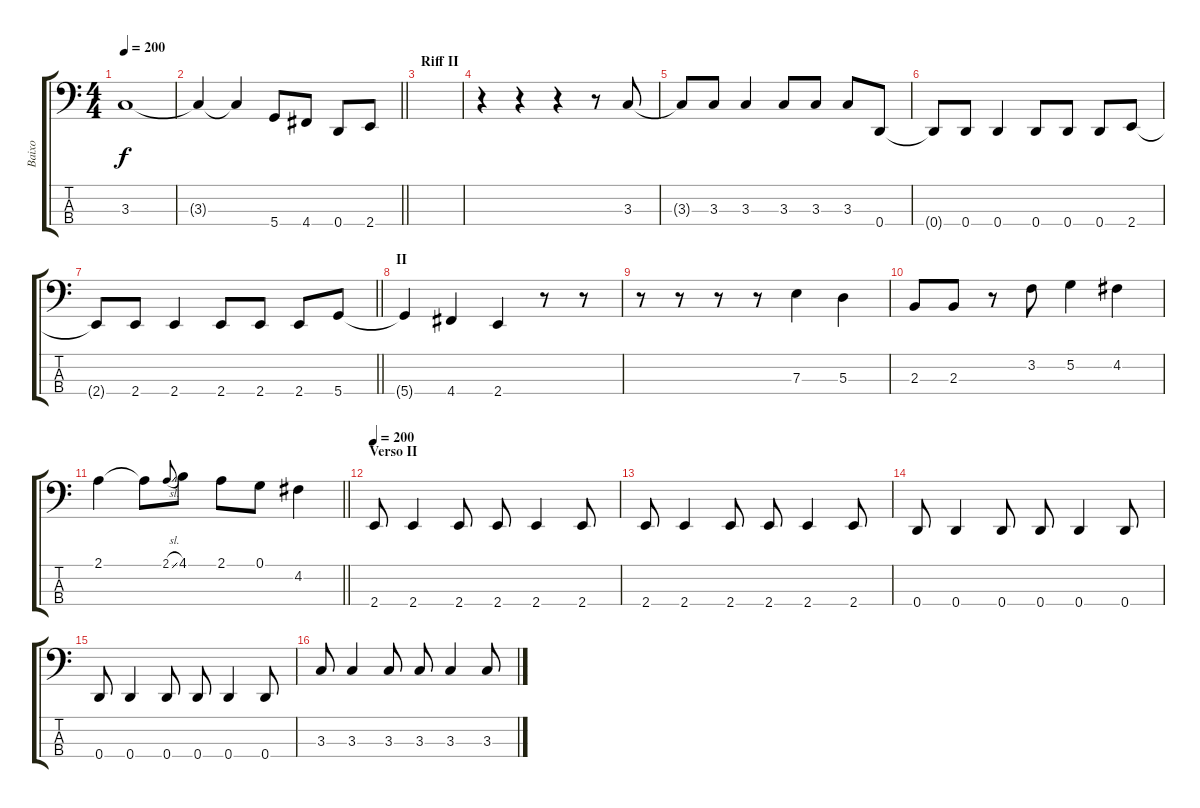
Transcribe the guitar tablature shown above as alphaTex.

\track ("Baixo" "Baixo") {instrument electricbassfinger}
\staff {score tabs}
\tuning (G2 D2 A1 D1) {hide}
\ts (4 4)
\tempo 200
\clef f4
\ks c
3.3.1{dy f} |
\barLineRight lightlight
3.3{t}.4 3.3{t}.4 5.4.8 4.4.8 0.4.8 2.4.8 |
\section ("" "Riff II")
|
r.4 r.4 r.4 r.8 3.3.8 |
3.3{t}.8 3.3.8 3.3.4 3.3.8 3.3.8 3.3.8 0.4.8 |
0.4{t}.8 0.4.8 0.4.4 0.4.8 0.4.8 0.4.8 2.4.8 |
\barLineRight lightlight
2.4{t}.8 2.4.8 2.4.4 2.4.8 2.4.8 2.4.8 5.4.8 |
\section ("" "II")
5.4{t}.4 4.4.4 2.4.4 r.8 r.8 |
r.8 r.8 r.8 r.8 7.3.4 5.3.4 |
2.3.8 2.3.8 r.8 3.2.8 5.2.4 4.2.4 |
\barLineRight lightlight
2.1.4 2.1{t}.8 2.1{sl}.8{gr onbeat} 4.1.8 2.1.8 0.1.8 4.2.4 |
\section ("" "Verso II")
\tempo 200
2.4.8 2.4.4 2.4.8 2.4.8 2.4.4 2.4.8 |
2.4.8 2.4.4 2.4.8 2.4.8 2.4.4 2.4.8 |
0.4.8 0.4.4 0.4.8 0.4.8 0.4.4 0.4.8 |
0.4.8 0.4.4 0.4.8 0.4.8 0.4.4 0.4.8 |
3.3.8 3.3.4 3.3.8 3.3.8 3.3.4 3.3.8
